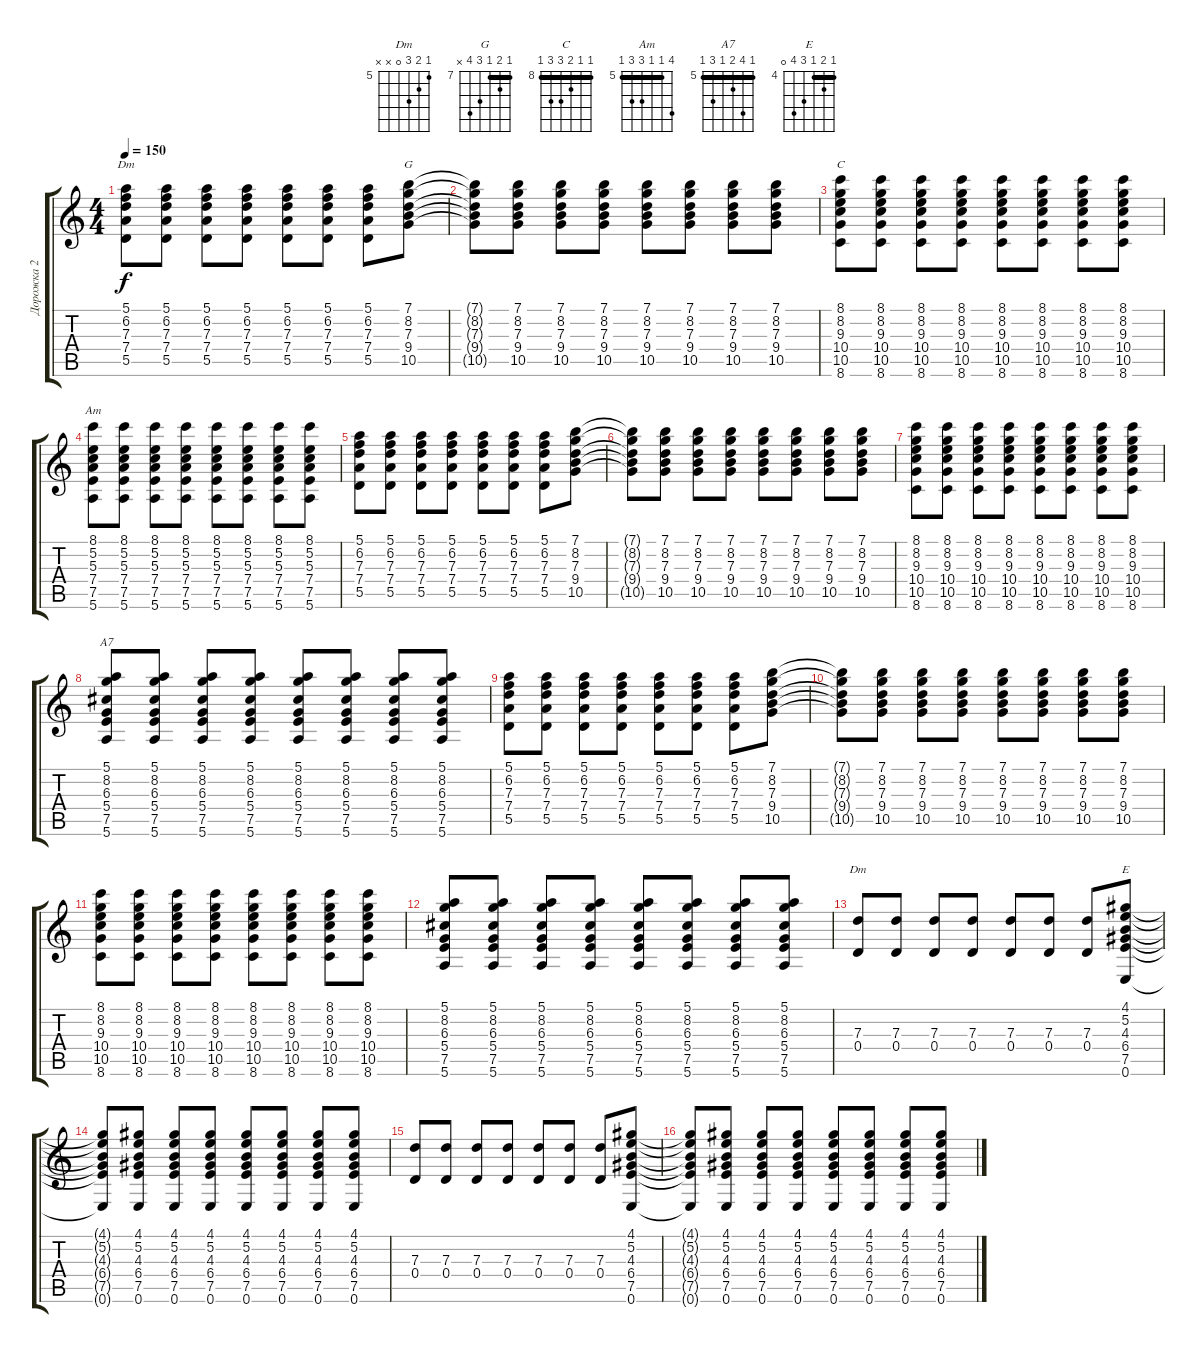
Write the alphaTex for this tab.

\track ("Дорожка 2" "Дорожка 2") {instrument distortionguitar}
\staff {score tabs}
\tuning (E4 B3 G3 D3 A2 E2) {hide}
\chord ("Dm" 5 6 7 7 5 x) {firstfret 5 barre 5}
\chord ("G" 7 8 7 9 10 x) {firstfret 7 barre 7}
\chord ("C" 8 8 9 10 10 8) {firstfret 8 barre 8}
\chord ("Am" 8 5 5 7 7 5) {firstfret 5 barre 5}
\chord ("A7" 5 8 6 5 7 5) {firstfret 5 barre 5}
\chord ("Dm" 5 6 7 0 x x) {firstfret 5}
\chord ("E" 4 5 4 6 7 0) {firstfret 4 barre 4}
\ts (4 4)
\tempo 150
\clef g2
\ks c
(5.1 6.2 7.3 7.4 5.5).8{ch "Dm" dy f} (5.1 6.2 7.3 7.4 5.5).8 (5.1 6.2 7.3 7.4 5.5).8 (5.1 6.2 7.3 7.4 5.5).8 (5.1 6.2 7.3 7.4 5.5).8 (5.1 6.2 7.3 7.4 5.5).8 (5.1 6.2 7.3 7.4 5.5).8 (7.1 8.2 7.3 9.4 10.5).8{ch "G"} |
(7.1{t} 8.2{t} 7.3{t} 9.4{t} 10.5{t}).8 (7.1 8.2 7.3 9.4 10.5).8 (7.1 8.2 7.3 9.4 10.5).8 (7.1 8.2 7.3 9.4 10.5).8 (7.1 8.2 7.3 9.4 10.5).8 (7.1 8.2 7.3 9.4 10.5).8 (7.1 8.2 7.3 9.4 10.5).8 (7.1 8.2 7.3 9.4 10.5).8 |
(8.1 8.2 9.3 10.4 10.5 8.6).8{ch "C"} (8.1 8.2 9.3 10.4 10.5 8.6).8 (8.1 8.2 9.3 10.4 10.5 8.6).8 (8.1 8.2 9.3 10.4 10.5 8.6).8 (8.1 8.2 9.3 10.4 10.5 8.6).8 (8.1 8.2 9.3 10.4 10.5 8.6).8 (8.1 8.2 9.3 10.4 10.5 8.6).8 (8.1 8.2 9.3 10.4 10.5 8.6).8 |
(8.1 5.2 5.3 7.4 7.5 5.6).8{ch "Am"} (8.1 5.2 5.3 7.4 7.5 5.6).8 (8.1 5.2 5.3 7.4 7.5 5.6).8 (8.1 5.2 5.3 7.4 7.5 5.6).8 (8.1 5.2 5.3 7.4 7.5 5.6).8 (8.1 5.2 5.3 7.4 7.5 5.6).8 (8.1 5.2 5.3 7.4 7.5 5.6).8 (8.1 5.2 5.3 7.4 7.5 5.6).8 |
(5.1 6.2 7.3 7.4 5.5).8 (5.1 6.2 7.3 7.4 5.5).8 (5.1 6.2 7.3 7.4 5.5).8 (5.1 6.2 7.3 7.4 5.5).8 (5.1 6.2 7.3 7.4 5.5).8 (5.1 6.2 7.3 7.4 5.5).8 (5.1 6.2 7.3 7.4 5.5).8 (7.1 8.2 7.3 9.4 10.5).8 |
(7.1{t} 8.2{t} 7.3{t} 9.4{t} 10.5{t}).8 (7.1 8.2 7.3 9.4 10.5).8 (7.1 8.2 7.3 9.4 10.5).8 (7.1 8.2 7.3 9.4 10.5).8 (7.1 8.2 7.3 9.4 10.5).8 (7.1 8.2 7.3 9.4 10.5).8 (7.1 8.2 7.3 9.4 10.5).8 (7.1 8.2 7.3 9.4 10.5).8 |
(8.1 8.2 9.3 10.4 10.5 8.6).8 (8.1 8.2 9.3 10.4 10.5 8.6).8 (8.1 8.2 9.3 10.4 10.5 8.6).8 (8.1 8.2 9.3 10.4 10.5 8.6).8 (8.1 8.2 9.3 10.4 10.5 8.6).8 (8.1 8.2 9.3 10.4 10.5 8.6).8 (8.1 8.2 9.3 10.4 10.5 8.6).8 (8.1 8.2 9.3 10.4 10.5 8.6).8 |
(5.1 8.2 6.3 5.4 7.5 5.6).8{ch "A7"} (5.1 8.2 6.3 5.4 7.5 5.6).8 (5.1 8.2 6.3 5.4 7.5 5.6).8 (5.1 8.2 6.3 5.4 7.5 5.6).8 (5.1 8.2 6.3 5.4 7.5 5.6).8 (5.1 8.2 6.3 5.4 7.5 5.6).8 (5.1 8.2 6.3 5.4 7.5 5.6).8 (5.1 8.2 6.3 5.4 7.5 5.6).8 |
(5.1 6.2 7.3 7.4 5.5).8 (5.1 6.2 7.3 7.4 5.5).8 (5.1 6.2 7.3 7.4 5.5).8 (5.1 6.2 7.3 7.4 5.5).8 (5.1 6.2 7.3 7.4 5.5).8 (5.1 6.2 7.3 7.4 5.5).8 (5.1 6.2 7.3 7.4 5.5).8 (7.1 8.2 7.3 9.4 10.5).8 |
(7.1{t} 8.2{t} 7.3{t} 9.4{t} 10.5{t}).8 (7.1 8.2 7.3 9.4 10.5).8 (7.1 8.2 7.3 9.4 10.5).8 (7.1 8.2 7.3 9.4 10.5).8 (7.1 8.2 7.3 9.4 10.5).8 (7.1 8.2 7.3 9.4 10.5).8 (7.1 8.2 7.3 9.4 10.5).8 (7.1 8.2 7.3 9.4 10.5).8 |
(8.1 8.2 9.3 10.4 10.5 8.6).8 (8.1 8.2 9.3 10.4 10.5 8.6).8 (8.1 8.2 9.3 10.4 10.5 8.6).8 (8.1 8.2 9.3 10.4 10.5 8.6).8 (8.1 8.2 9.3 10.4 10.5 8.6).8 (8.1 8.2 9.3 10.4 10.5 8.6).8 (8.1 8.2 9.3 10.4 10.5 8.6).8 (8.1 8.2 9.3 10.4 10.5 8.6).8 |
(5.1 8.2 6.3 5.4 7.5 5.6).8 (5.1 8.2 6.3 5.4 7.5 5.6).8 (5.1 8.2 6.3 5.4 7.5 5.6).8 (5.1 8.2 6.3 5.4 7.5 5.6).8 (5.1 8.2 6.3 5.4 7.5 5.6).8 (5.1 8.2 6.3 5.4 7.5 5.6).8 (5.1 8.2 6.3 5.4 7.5 5.6).8 (5.1 8.2 6.3 5.4 7.5 5.6).8 |
(7.3 0.4).8{ch "Dm"} (7.3 0.4).8 (7.3 0.4).8 (7.3 0.4).8 (7.3 0.4).8 (7.3 0.4).8 (7.3 0.4).8 (4.1 5.2 4.3 6.4 7.5 0.6).8{ch "E"} |
(4.1{t} 5.2{t} 4.3{t} 6.4{t} 7.5{t} 0.6{t}).8 (4.1 5.2 4.3 6.4 7.5 0.6).8 (4.1 5.2 4.3 6.4 7.5 0.6).8 (4.1 5.2 4.3 6.4 7.5 0.6).8 (4.1 5.2 4.3 6.4 7.5 0.6).8 (4.1 5.2 4.3 6.4 7.5 0.6).8 (4.1 5.2 4.3 6.4 7.5 0.6).8 (4.1 5.2 4.3 6.4 7.5 0.6).8 |
(7.3 0.4).8 (7.3 0.4).8 (7.3 0.4).8 (7.3 0.4).8 (7.3 0.4).8 (7.3 0.4).8 (7.3 0.4).8 (4.1 5.2 4.3 6.4 7.5 0.6).8 |
(4.1{t} 5.2{t} 4.3{t} 6.4{t} 7.5{t} 0.6{t}).8 (4.1 5.2 4.3 6.4 7.5 0.6).8 (4.1 5.2 4.3 6.4 7.5 0.6).8 (4.1 5.2 4.3 6.4 7.5 0.6).8 (4.1 5.2 4.3 6.4 7.5 0.6).8 (4.1 5.2 4.3 6.4 7.5 0.6).8 (4.1 5.2 4.3 6.4 7.5 0.6).8 (4.1 5.2 4.3 6.4 7.5 0.6).8
